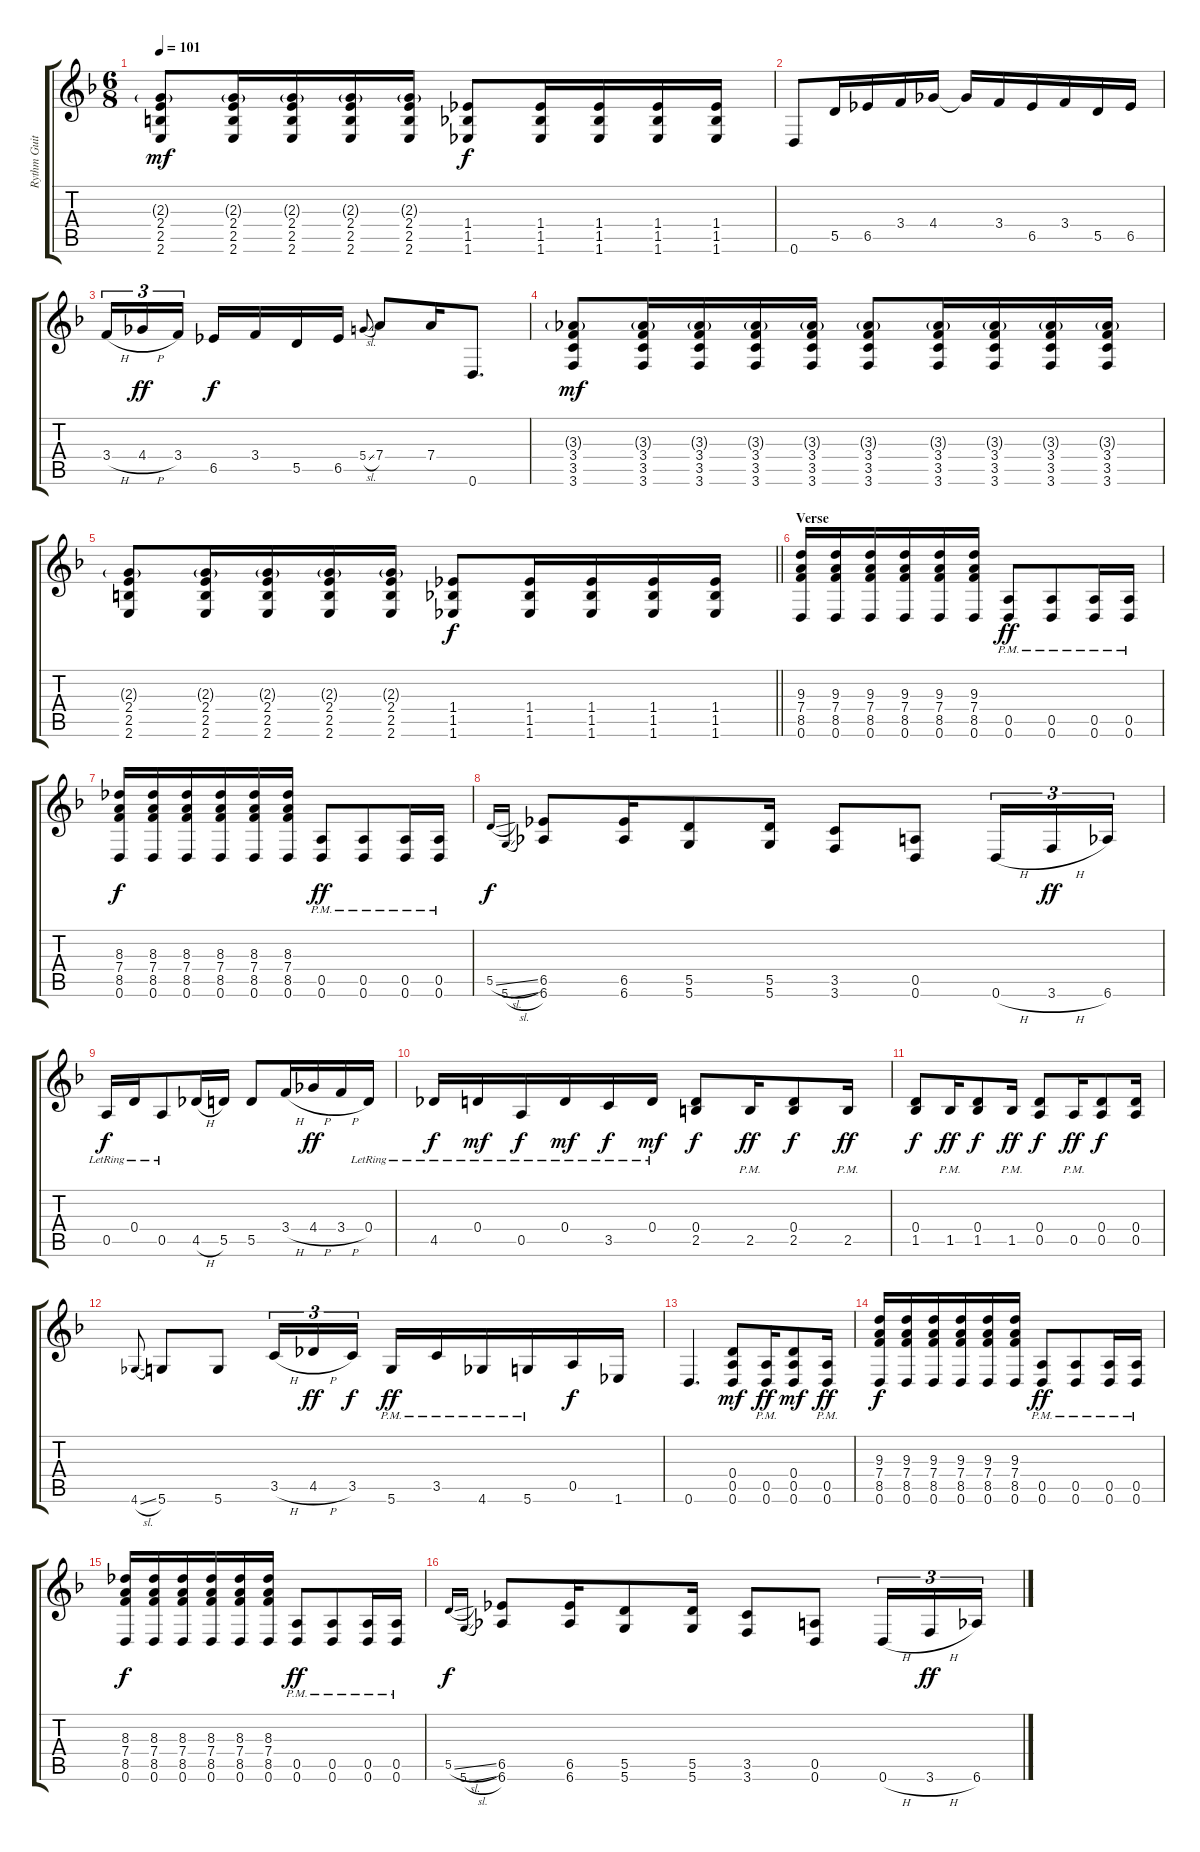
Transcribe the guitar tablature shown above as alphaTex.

\track ("Rythm Guitar 2" "Rythm Guit") {instrument distortionguitar}
\staff {score tabs}
\tuning (E4 A3 F3 D3 A2 D2) {hide}
\ts (6 8)
\tempo 101
\clef g2
\ks dminor
(2.3{g} 2.4 2.5 2.6).8{dy mf} (2.3{g} 2.4 2.5 2.6).16 (2.3{g} 2.4 2.5 2.6).16 (2.3{g} 2.4 2.5 2.6).16 (2.3{g} 2.4 2.5 2.6).16 (1.4 1.5 1.6).8{dy f} (1.4 1.5 1.6).16 (1.4 1.5 1.6).16 (1.4 1.5 1.6).16 (1.4 1.5 1.6).16 |
0.6.8 5.5.16 6.5.16 3.4.16 4.4.16 4.4{t}.16 3.4.16 6.5.16 3.4.16 5.5.16 6.5.16 |
3.4{h}.16{tu (3 2)} 4.4{h}.16{tu (3 2) dy ff} 3.4.16{tu (3 2) beam splitsecondary} 6.5.16{dy f} 3.4.16 5.5.16 6.5.16 5.4{sl}.8{gr onbeat} 7.4.8 7.4.16 0.6.8{d} |
(3.3{g} 3.4 3.5 3.6).8{dy mf} (3.3{g} 3.4 3.5 3.6).16 (3.3{g} 3.4 3.5 3.6).16 (3.3{g} 3.4 3.5 3.6).16 (3.3{g} 3.4 3.5 3.6).16 (3.3{g} 3.4 3.5 3.6).8 (3.3{g} 3.4 3.5 3.6).16 (3.3{g} 3.4 3.5 3.6).16 (3.3{g} 3.4 3.5 3.6).16 (3.3{g} 3.4 3.5 3.6).16 |
\barLineRight lightlight
(2.3{g} 2.4 2.5 2.6).8 (2.3{g} 2.4 2.5 2.6).16 (2.3{g} 2.4 2.5 2.6).16 (2.3{g} 2.4 2.5 2.6).16 (2.3{g} 2.4 2.5 2.6).16 (1.4 1.5 1.6).8{dy f} (1.4 1.5 1.6).16 (1.4 1.5 1.6).16 (1.4 1.5 1.6).16 (1.4 1.5 1.6).16 |
\section ("" "Verse")
(9.3 7.4 8.5 0.6).16 (9.3 7.4 8.5 0.6).16 (9.3 7.4 8.5 0.6).16 (9.3 7.4 8.5 0.6).16 (9.3 7.4 8.5 0.6).16 (9.3 7.4 8.5 0.6).16 (0.5 0.6{pm}).8{dy ff} (0.5 0.6{pm}).8 (0.5 0.6{pm}).16 (0.5 0.6{pm}).16 |
(8.3 7.4 8.5 0.6).16{dy f} (8.3 7.4 8.5 0.6).16 (8.3 7.4 8.5 0.6).16 (8.3 7.4 8.5 0.6).16 (8.3 7.4 8.5 0.6).16 (8.3 7.4 8.5 0.6).16 (0.5 0.6{pm}).8{dy ff} (0.5 0.6{pm}).8 (0.5 0.6{pm}).16 (0.5 0.6{pm}).16 |
5.5{sl}.16{gr onbeat dy f} 5.6{sl}.16{gr onbeat} (6.5 6.6).8 (6.5 6.6).16 (5.5 5.6).8 (5.5 5.6).16 (3.5 3.6).8 (0.5 0.6).8 0.6{h}.16{tu (3 2)} 3.6{h}.16{tu (3 2) dy ff} 6.6.16{tu (3 2)} |
0.5{lr}.16{dy f} 0.4{lr}.16 0.5{lr}.8 4.5{h}.16 5.5.16 5.5.8 3.4{h}.16 4.4{h}.16{dy ff} 3.4{h}.16 0.4{lr}.16 |
4.5{lr}.16{dy f} 0.4{lr}.16{dy mf} 0.5{lr}.16{dy f} 0.4{lr}.16{dy mf} 3.5{lr}.16{dy f} 0.4{lr}.16{dy mf} (0.4 2.5).8{dy f} 2.5{pm}.16{dy ff} (0.4 2.5).8{dy f} 2.5{pm}.16{dy ff} |
(0.4 1.5).8{dy f} 1.5{pm}.16{dy ff} (0.4 1.5).8{dy f} 1.5{pm}.16{dy ff} (0.4 0.5).8{dy f} 0.5{pm}.16{dy ff} (0.4 0.5).8{dy f} (0.4 0.5).16 |
4.6{sl}.8{gr onbeat} 5.6.8 5.6.8 3.5{h}.16{tu (3 2)} 4.5{h}.16{tu (3 2) dy ff} 3.5.16{tu (3 2) dy f} 5.6{pm}.16{dy ff} 3.5{pm}.16 4.6{pm}.16 5.6{pm}.16 0.5.16{dy f} 1.6.16 |
0.6.4{d} (0.4 0.5 0.6).8{dy mf} (0.5 0.6{pm}).16{dy ff} (0.4 0.5 0.6).8{dy mf} (0.5 0.6{pm}).16{dy ff} |
(9.3 7.4 8.5 0.6).16{dy f} (9.3 7.4 8.5 0.6).16 (9.3 7.4 8.5 0.6).16 (9.3 7.4 8.5 0.6).16 (9.3 7.4 8.5 0.6).16 (9.3 7.4 8.5 0.6).16 (0.5 0.6{pm}).8{dy ff} (0.5 0.6{pm}).8 (0.5 0.6{pm}).16 (0.5 0.6{pm}).16 |
(8.3 7.4 8.5 0.6).16{dy f} (8.3 7.4 8.5 0.6).16 (8.3 7.4 8.5 0.6).16 (8.3 7.4 8.5 0.6).16 (8.3 7.4 8.5 0.6).16 (8.3 7.4 8.5 0.6).16 (0.5 0.6{pm}).8{dy ff} (0.5 0.6{pm}).8 (0.5 0.6{pm}).16 (0.5 0.6{pm}).16 |
5.5{sl}.16{gr onbeat dy f} 5.6{sl}.16{gr onbeat} (6.5 6.6).8 (6.5 6.6).16 (5.5 5.6).8 (5.5 5.6).16 (3.5 3.6).8 (0.5 0.6).8 0.6{h}.16{tu (3 2)} 3.6{h}.16{tu (3 2) dy ff} 6.6.16{tu (3 2)}
